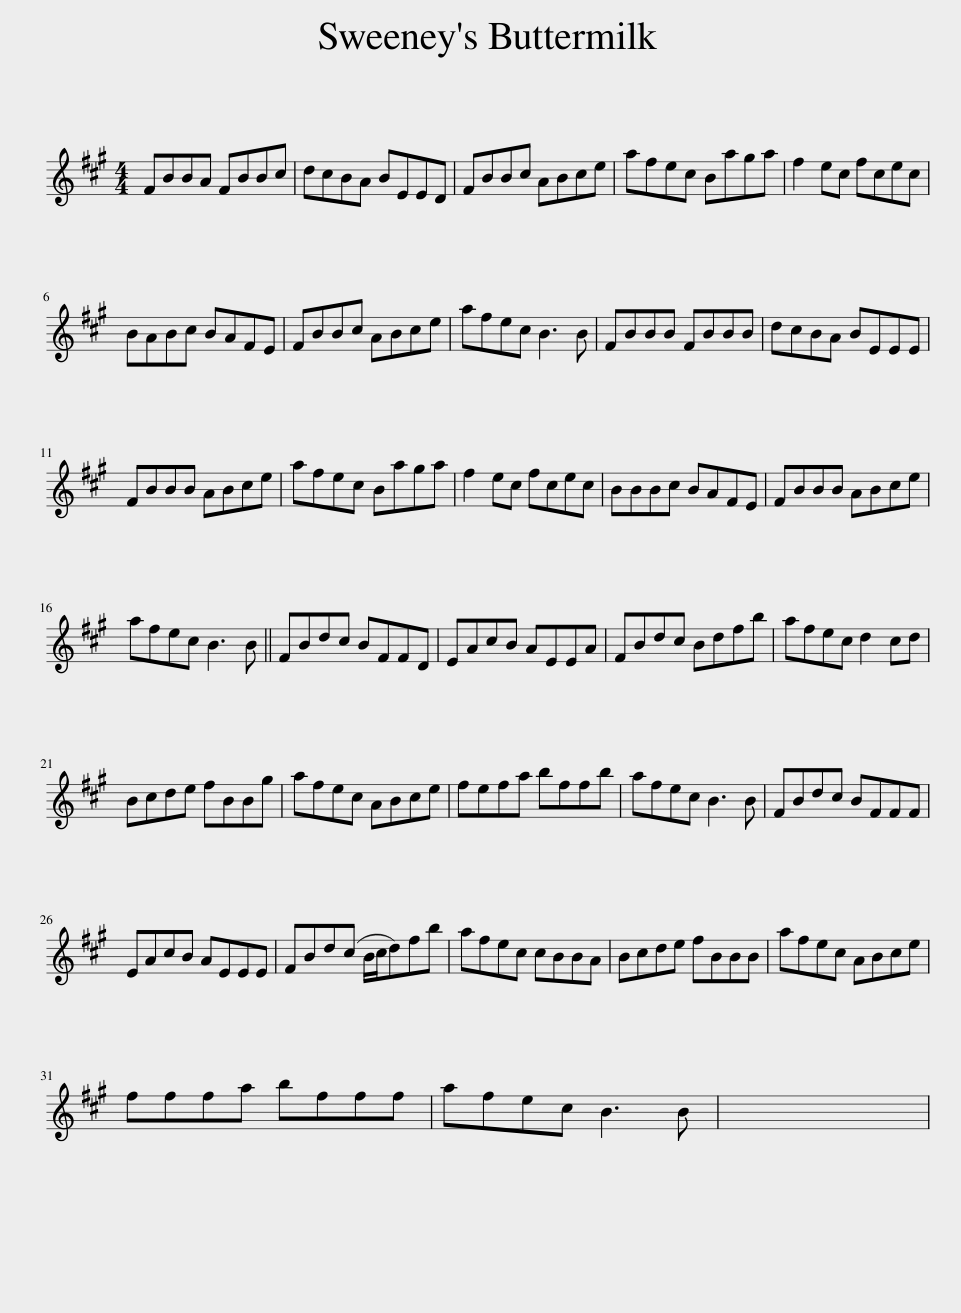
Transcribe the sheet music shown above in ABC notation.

X:1
L:1/8
M:4/4
I:linebreak $
K:A
V:1 treble
V:1
 FBBA FBBc | dcBA BEED | FBBc ABce | afec Baga | f2 ec fcec |$ %5
 BABc BAFE | FBBc ABce | afec B3 B | FBBB FBBB | dcBA BEEE |$ %10
 FBBB ABce | afec Baga | f2 ec fcec | BBBc BAFE | FBBB ABce |$ %15
 afec B3 B || FBdc BFFD | EAcB AEEA | FBdc Bdfb | afec d2 cd |$ %20
 Bcde fBBg | afec ABce | fefa bffb | afec B3 B | FBdc BFFF |$ %25
 EAcB AEEE | FBd(c B/c/d)fb | afec cBBA | Bcde fBBB | afec ABce |$ %30
 fffa bfff | afec B3 B | x8 | %33
